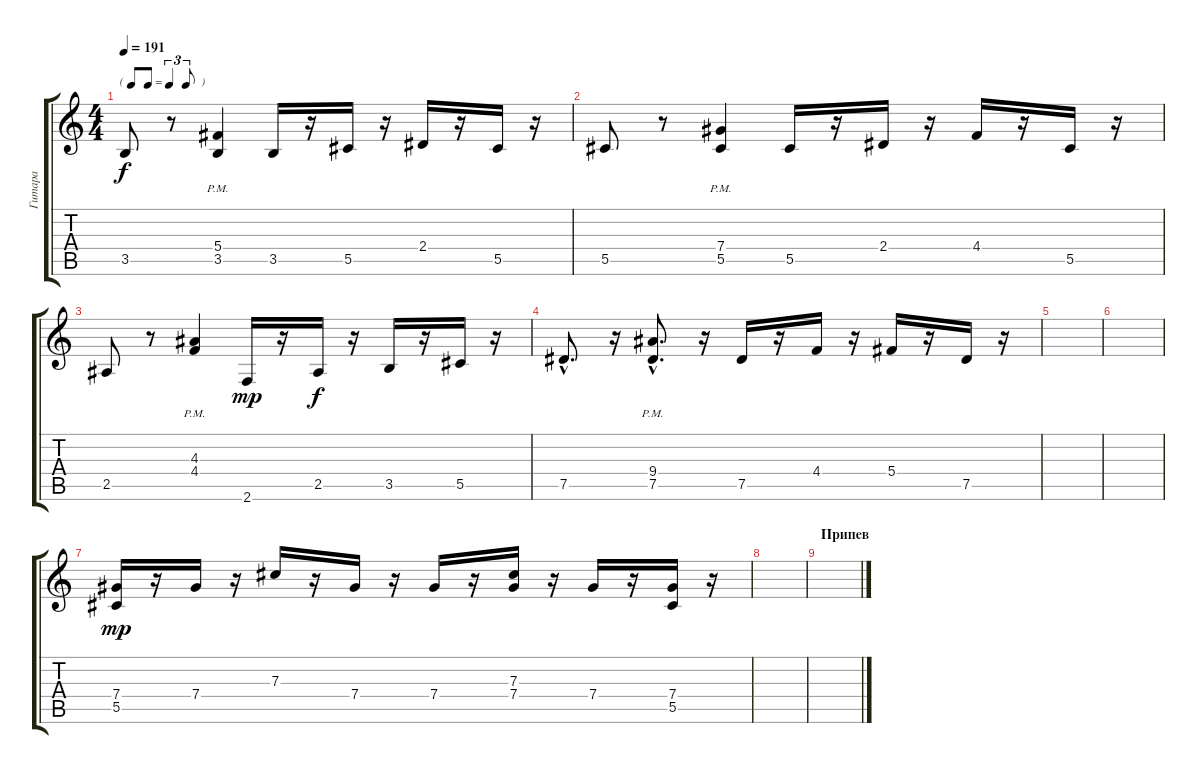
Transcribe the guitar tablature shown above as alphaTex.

\track ("Гитара" "Гитара") {instrument overdrivenguitar}
\staff {score tabs}
\tuning (Eb4 Bb3 Gb3 Db3 Ab2 Eb2) {hide}
\ts (4 4)
\tf triplet8th
\tempo 191
\clef g2
\ks c
3.5.8{dy f volume 13} r.8 (5.4{pm} 3.5{pm}).4 3.5.16 r.16 5.5.16 r.16 2.4.16 r.16 5.5.16 r.16 |
5.5.8 r.8 (7.4{pm} 5.5{pm}).4 5.5.16 r.16 2.4.16 r.16 4.4.16 r.16 5.5.16 r.16 |
2.5.8 r.8 (4.3{pm} 4.4{pm}).4 2.6.16{dy mp} r.16 2.5.16{dy f} r.16 3.5.16 r.16 5.5.16 r.16 |
7.5{hac}.8{d} r.16 (9.4{hac pm} 7.5{hac pm}).8{d} r.16 7.5.16 r.16 4.4.16 r.16 5.4.16 r.16 7.5.16 r.16 |
|
|
(7.4 5.5).16{dy mp} r.16 7.4.16 r.16 7.3.16 r.16 7.4.16 r.16 7.4.16 r.16 (7.3 7.4).16 r.16 7.4.16 r.16 (7.4 5.5).16 r.16 |
|
\section ("" "Припев")
